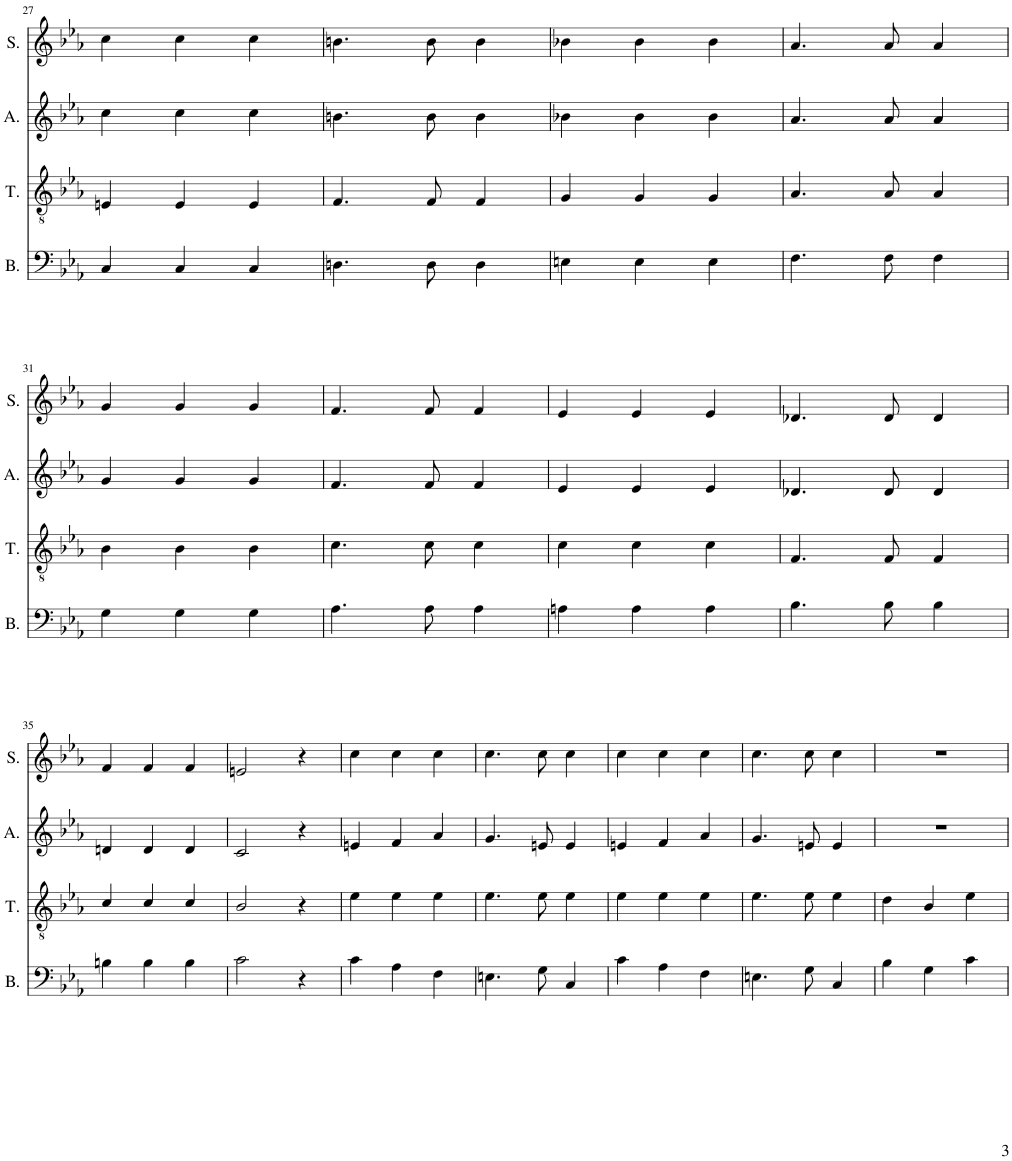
**kern	**kern	**kern	**kern
*part4	*part3	*part2	*part1
*staff4	*staff3	*staff2	*staff1
*I"Bass	*I"Tenor	*I"Alto	*I"Soprano
*I'B.	*I'T.	*I'A.	*I'S.
!!LO:PB:g=z
*clefF4	*clefGv2	*clefG2	*clefG2
*k[b-e-a-]	*k[b-e-a-]	*k[b-e-a-]	*k[b-e-a-]
*M3/4	*M3/4	*M3/4	*M3/4
=27	=27	=27	=27
4C/	4En/	4cc\	4cc\
4C/	4E/	4cc\	4cc\
4C/	4E/	4cc\	4cc\
=28	=28	=28	=28
4.Dn\	4.F/	4.bn\	4.bn\
8D\	8F/	8b\	8b\
4D\	4F/	4b\	4b\
=29	=29	=29	=29
4En\	4G/	4b-X\	4b-X\
4E\	4G/	4b-\	4b-\
4E\	4G/	4b-\	4b-\
=30	=30	=30	=30
4.F\	4.A-/	4.a-/	4.a-/
8F\	8A-/	8a-/	8a-/
4F\	4A-/	4a-/	4a-/
!!LO:LB:g=z
=31	=31	=31	=31
4G\	4B-\	4g/	4g/
4G\	4B-\	4g/	4g/
4G\	4B-\	4g/	4g/
=32	=32	=32	=32
4.A-\	4.c\	4.f/	4.f/
8A-\	8c\	8f/	8f/
4A-\	4c\	4f/	4f/
=33	=33	=33	=33
4An\	4c\	4e-/	4e-/
4A\	4c\	4e-/	4e-/
4A\	4c\	4e-/	4e-/
=34	=34	=34	=34
4.B-\	4.F/	4.d-X/	4.d-X/
8B-\	8F/	8d-/	8d-/
4B-\	4F/	4d-/	4d-/
!!LO:LB:g=z
=35	=35	=35	=35
4Bn\	4c/	4dn/	4f/
4B\	4c/	4d/	4f/
4B\	4c/	4d/	4f/
=36	=36	=36	=36
2c\	2B-/	2c/	2en/
4r	4r	4r	4r
=37	=37	=37	=37
4c\	4e-\	4en/	4cc\
4A-\	4e-\	4f/	4cc\
4F\	4e-\	4a-/	4cc\
=38	=38	=38	=38
4.En\	4.e-\	4.g/	4.cc\
8G\	8e-\	8en/	8cc\
4C/	4e-\	4e/	4cc\
=39	=39	=39	=39
4c\	4e-\	4en/	4cc\
4A-\	4e-\	4f/	4cc\
4F\	4e-\	4a-/	4cc\
=40	=40	=40	=40
4.En\	4.e-\	4.g/	4.cc\
8G\	8e-\	8en/	8cc\
4C/	4e-\	4e/	4cc\
=41	=41	=41	=41
4B-\	4d\	2.r	2.r
4G\	4B-/	.	.
4c\	4e-\	.	.
=	=	=	=
*-	*-	*-	*-
